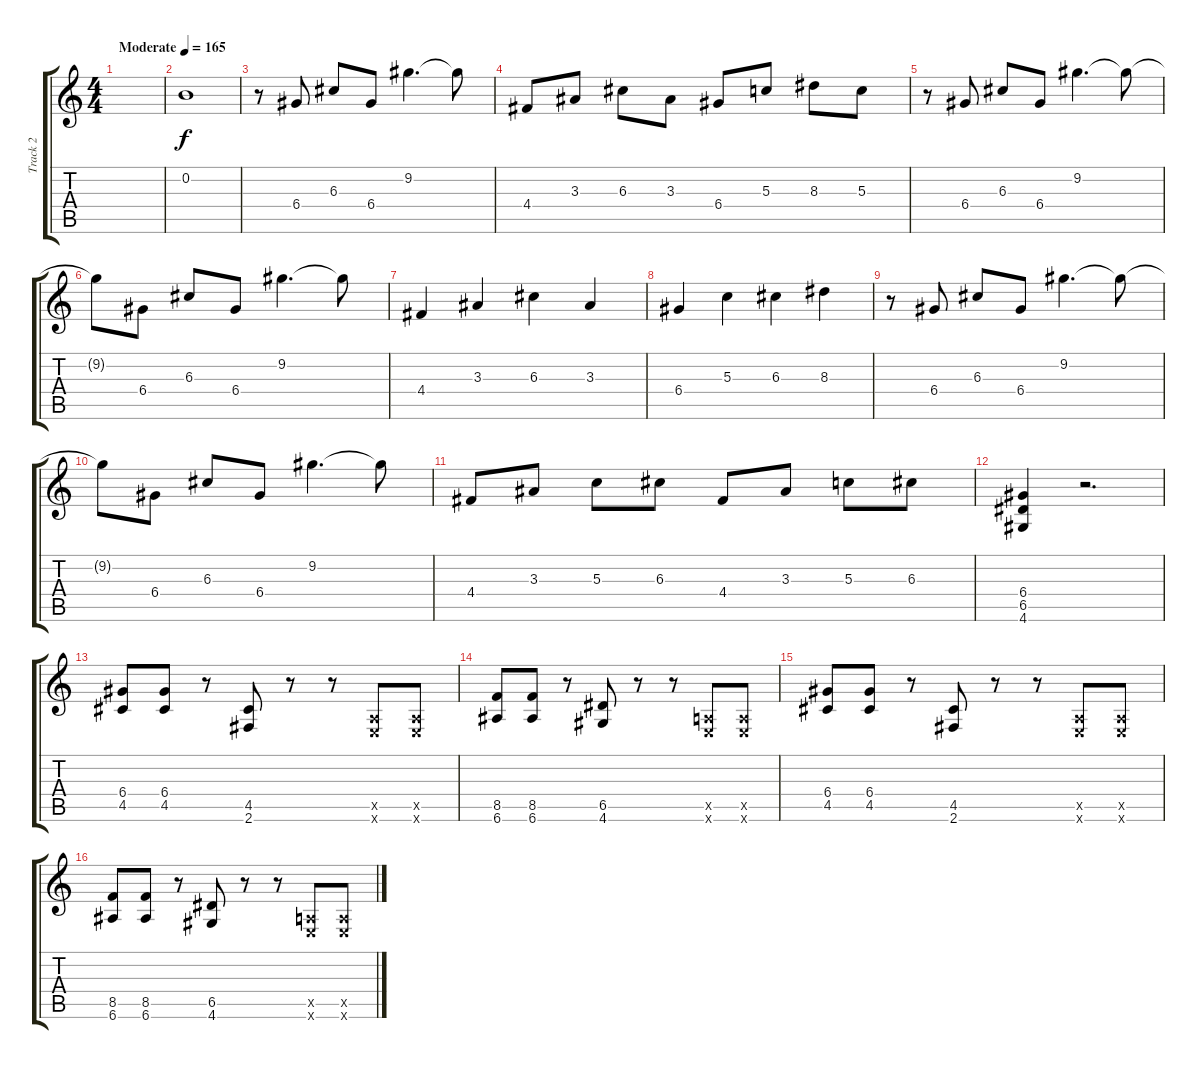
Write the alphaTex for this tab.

\track ("Track 2" "Track 2") {solo instrument overdrivenguitar}
\staff {score tabs}
\tuning (E4 B3 G3 D3 A2 E2) {hide}
\ts (4 4)
\tempo (165 "Moderate")
\clef g2
\ks c
|
0.2.1 |
r.8 6.4.8 6.3.8 6.4.8 9.2.4{d} 9.2{t}.8 |
4.4.8 3.3.8 6.3.8 3.3.8 6.4.8 5.3.8 8.3.8 5.3.8 |
r.8 6.4.8 6.3.8 6.4.8 9.2.4{d} 9.2{t}.8 |
9.2{t}.8 6.4.8 6.3.8 6.4.8 9.2.4{d} 9.2{t}.8 |
4.4.4 3.3.4 6.3.4 3.3.4 |
6.4.4 5.3.4 6.3.4 8.3.4 |
r.8 6.4.8 6.3.8 6.4.8 9.2.4{d} 9.2{t}.8 |
9.2{t}.8 6.4.8 6.3.8 6.4.8 9.2.4{d} 9.2{t}.8 |
4.4.8 3.3.8 5.3.8 6.3.8 4.4.8 3.3.8 5.3.8 6.3.8 |
(6.4 6.5 4.6).4 r.2{d} |
(6.4 4.5).8 (6.4 4.5).8 r.8 (4.5 2.6).8 r.8 r.8 (0.5{x} 0.6{x}).8 (0.5{x} 0.6{x}).8 |
(8.5 6.6).8 (8.5 6.6).8 r.8 (6.5 4.6).8 r.8 r.8 (0.5{x} 0.6{x}).8 (0.5{x} 0.6{x}).8 |
(6.4 4.5).8 (6.4 4.5).8 r.8 (4.5 2.6).8 r.8 r.8 (0.5{x} 0.6{x}).8 (0.5{x} 0.6{x}).8 |
(8.5 6.6).8 (8.5 6.6).8 r.8 (6.5 4.6).8 r.8 r.8 (0.5{x} 0.6{x}).8 (0.5{x} 0.6{x}).8
